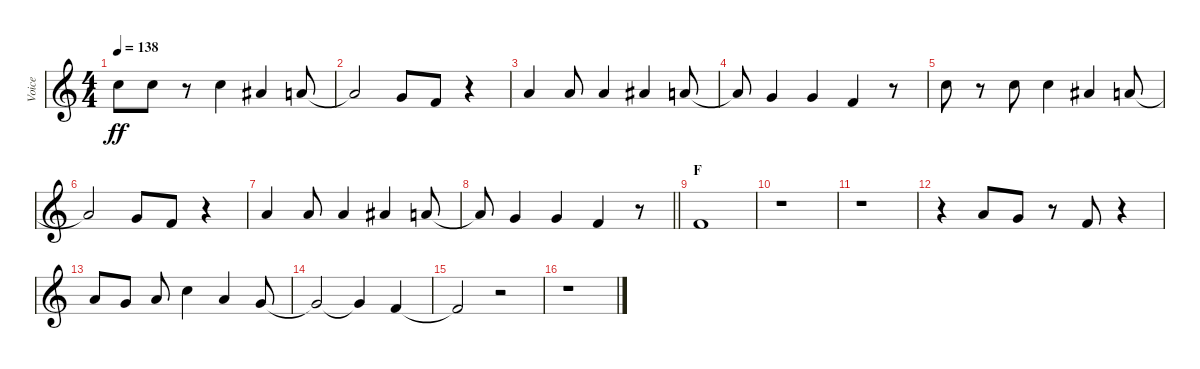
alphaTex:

\track ("Voice" "Voice") {instrument synthvoice}
\staff {score}
\tuning (E4 B3 G3 D3 A2 E2) {hide}
\ts (4 4)
\tempo 138
\clef g2
\ks c
8.1.8{dy ff} 8.1.8 r.8 8.1.4 6.1.4 5.1.8 |
5.1{t}.2 3.1.8 1.1.8 r.4 |
5.1.4 5.1.8 5.1.4 6.1.4 5.1.8 |
5.1{t}.8 3.1.4 3.1.4 1.1.4 r.8 |
8.1.8 r.8 8.1.8 8.1.4 6.1.4 5.1.8 |
5.1{t}.2 3.1.8 1.1.8 r.4 |
5.1.4 5.1.8 5.1.4 6.1.4 5.1.8 |
\barLineRight lightlight
5.1{t}.8 3.1.4 3.1.4 1.1.4 r.8 |
\section ("" "F")
1.1.1 |
r.1 |
r.1 |
r.4 5.1.8 3.1.8 r.8 1.1.8 r.4 |
5.1.8 3.1.8 5.1.8 8.1.4 5.1.4 3.1.8 |
3.1{t}.2 3.1{t}.4 1.1.4 |
1.1{t}.2 r.2 |
r.1
